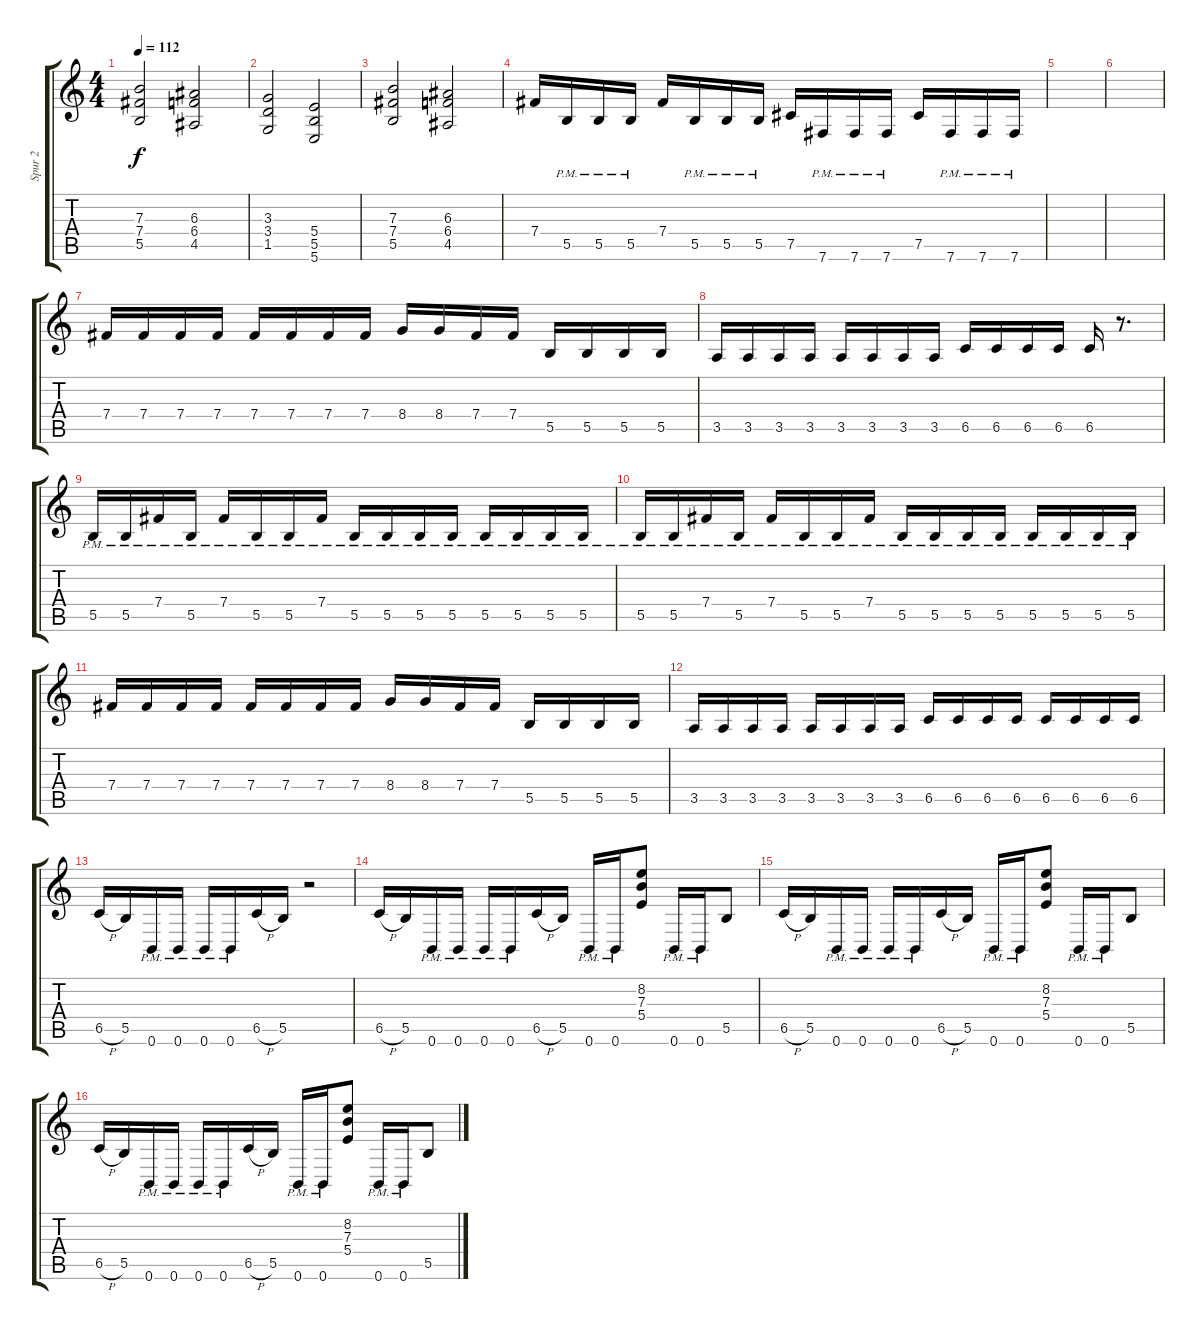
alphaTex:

\track ("Spur 2" "Spur 2") {instrument distortionguitar}
\staff {score tabs}
\tuning (Db4 Ab3 E3 B2 Gb2 B1) {hide}
\ts (4 4)
\tempo 112
\clef g2
\ks c
(7.3 7.4 5.5).2{dy f} (6.3 6.4 4.5).2 |
(3.3 3.4 1.5).2 (5.4 5.5 5.6).2 |
(7.3 7.4 5.5).2 (6.3 6.4 4.5).2 |
7.4.16 5.5{pm}.16 5.5{pm}.16 5.5{pm}.16 7.4.16 5.5{pm}.16 5.5{pm}.16 5.5{pm}.16 7.5.16 7.6{pm}.16 7.6{pm}.16 7.6{pm}.16 7.5.16 7.6{pm}.16 7.6{pm}.16 7.6{pm}.16 |
|
|
7.4.16 7.4.16 7.4.16 7.4.16 7.4.16 7.4.16 7.4.16 7.4.16 8.4.16 8.4.16 7.4.16 7.4.16 5.5.16 5.5.16 5.5.16 5.5.16 |
3.5.16 3.5.16 3.5.16 3.5.16 3.5.16 3.5.16 3.5.16 3.5.16 6.5.16 6.5.16 6.5.16 6.5.16 6.5.16 r.8{d} |
5.5{pm}.16 5.5{pm}.16 7.4{pm}.16 5.5{pm}.16 7.4{pm}.16 5.5{pm}.16 5.5{pm}.16 7.4{pm}.16 5.5{pm}.16 5.5{pm}.16 5.5{pm}.16 5.5{pm}.16 5.5{pm}.16 5.5{pm}.16 5.5{pm}.16 5.5{pm}.16 |
5.5{pm}.16 5.5{pm}.16 7.4{pm}.16 5.5{pm}.16 7.4{pm}.16 5.5{pm}.16 5.5{pm}.16 7.4{pm}.16 5.5{pm}.16 5.5{pm}.16 5.5{pm}.16 5.5{pm}.16 5.5{pm}.16 5.5{pm}.16 5.5{pm}.16 5.5{pm}.16 |
7.4.16 7.4.16 7.4.16 7.4.16 7.4.16 7.4.16 7.4.16 7.4.16 8.4.16 8.4.16 7.4.16 7.4.16 5.5.16 5.5.16 5.5.16 5.5.16 |
3.5.16 3.5.16 3.5.16 3.5.16 3.5.16 3.5.16 3.5.16 3.5.16 6.5.16 6.5.16 6.5.16 6.5.16 6.5.16 6.5.16 6.5.16 6.5.16 |
6.5{h}.16 5.5.16 0.6{pm}.16 0.6{pm}.16 0.6{pm}.16 0.6{pm}.16 6.5{h}.16 5.5.16 r.2 |
6.5{h}.16 5.5.16 0.6{pm}.16 0.6{pm}.16 0.6{pm}.16 0.6{pm}.16 6.5{h}.16 5.5.16 0.6{pm}.16 0.6{pm}.16 (8.2 7.3 5.4).8 0.6{pm}.16 0.6{pm}.16 5.5.8 |
6.5{h}.16 5.5.16 0.6{pm}.16 0.6{pm}.16 0.6{pm}.16 0.6{pm}.16 6.5{h}.16 5.5.16 0.6{pm}.16 0.6{pm}.16 (8.2 7.3 5.4).8 0.6{pm}.16 0.6{pm}.16 5.5.8 |
6.5{h}.16 5.5.16 0.6{pm}.16 0.6{pm}.16 0.6{pm}.16 0.6{pm}.16 6.5{h}.16 5.5.16 0.6{pm}.16 0.6{pm}.16 (8.2 7.3 5.4).8 0.6{pm}.16 0.6{pm}.16 5.5.8
